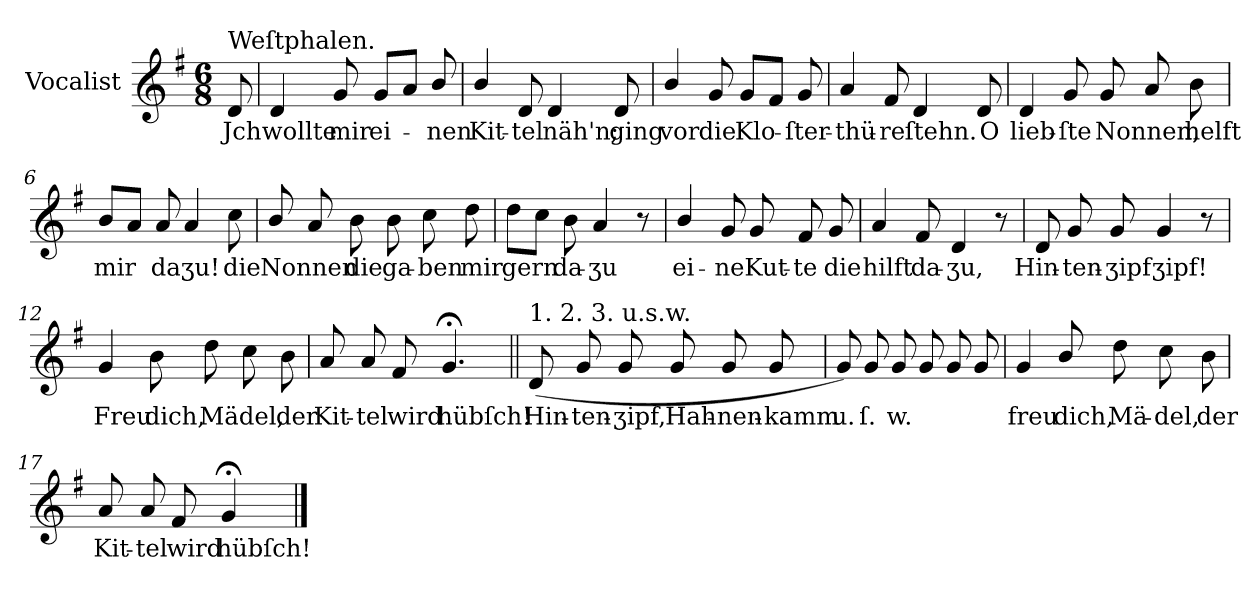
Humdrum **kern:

**kern	**text
*part1	*part1
*staff1	*staff1
*I"Vocalist	*
*k[f#]	*
*G:	*
*M6/8	*
=	=
!LO:TX:a:t=Weſtphalen.	!
8d	Jch
=1	=1
4d	wollte
8g	mir
8gL	ei-
8aJ	.
8b/	-nen
=2	=2
4b/	Kit-
8d	-tel
4d	näh'n;
8d	ging
=3	=3
4b/	vor
8g	die
8gL	Klo-
8f#J	.
8g	-ſter-
=4	=4
4a	-thü-
8f#	-re
4d	ſtehn.
8d	O
=5	=5
4d	lieb-
8g	-ſte
8g	Nonnen,
8a	.
8b	helft
=6	=6
8bL	mir
8aJ	.
8a	daʒu!
4a	.
8cc	die
=7	=7
8b/	Nonnen
8a	.
8b	die
8b	ga-
8cc	-ben
8dd	mir
=8	=8
8ddL	gern
8ccJ	.
8b	da-
4a	-ʒu
8r	.
=9	=9
4b/	ei-
8g	-ne
8g	Kut-
8f#	-te
8g	die
=10	=10
4a	hilft
8f#	da-
4d	-ʒu,
8r	.
=11	=11
8d	Hin-
8g	-ten-
8g	-ʒipf
4g	ʒipf!
8r	.
=12	=12
4g	Freu
8b	dich,
8dd	Mädel,
8cc	.
8b	der
=13	=13
8a	Kit-
8a	-tel
8f#	wird
4.g;<	hübſch!
=14||	=14||
!LO:TX:a:t=1. 2. 3. u.s.w.	!
(>8d	Hin-
8g	-ten-
8g	-ʒipf,
8g	Hah-
8g	-nen-
8g	-kamm
=15	=15
8g)	u.
8g	ſ.
8g	w.
8g	.
8g	.
8g	.
=16	=16
4g	freu
8b/	dich,
8dd	Mä-
8cc	-del,
8b	der
=17	=17
8a	Kit-
8a	-tel
8f#	wird
4g;<	hübſch!
==	==
*-	*-
